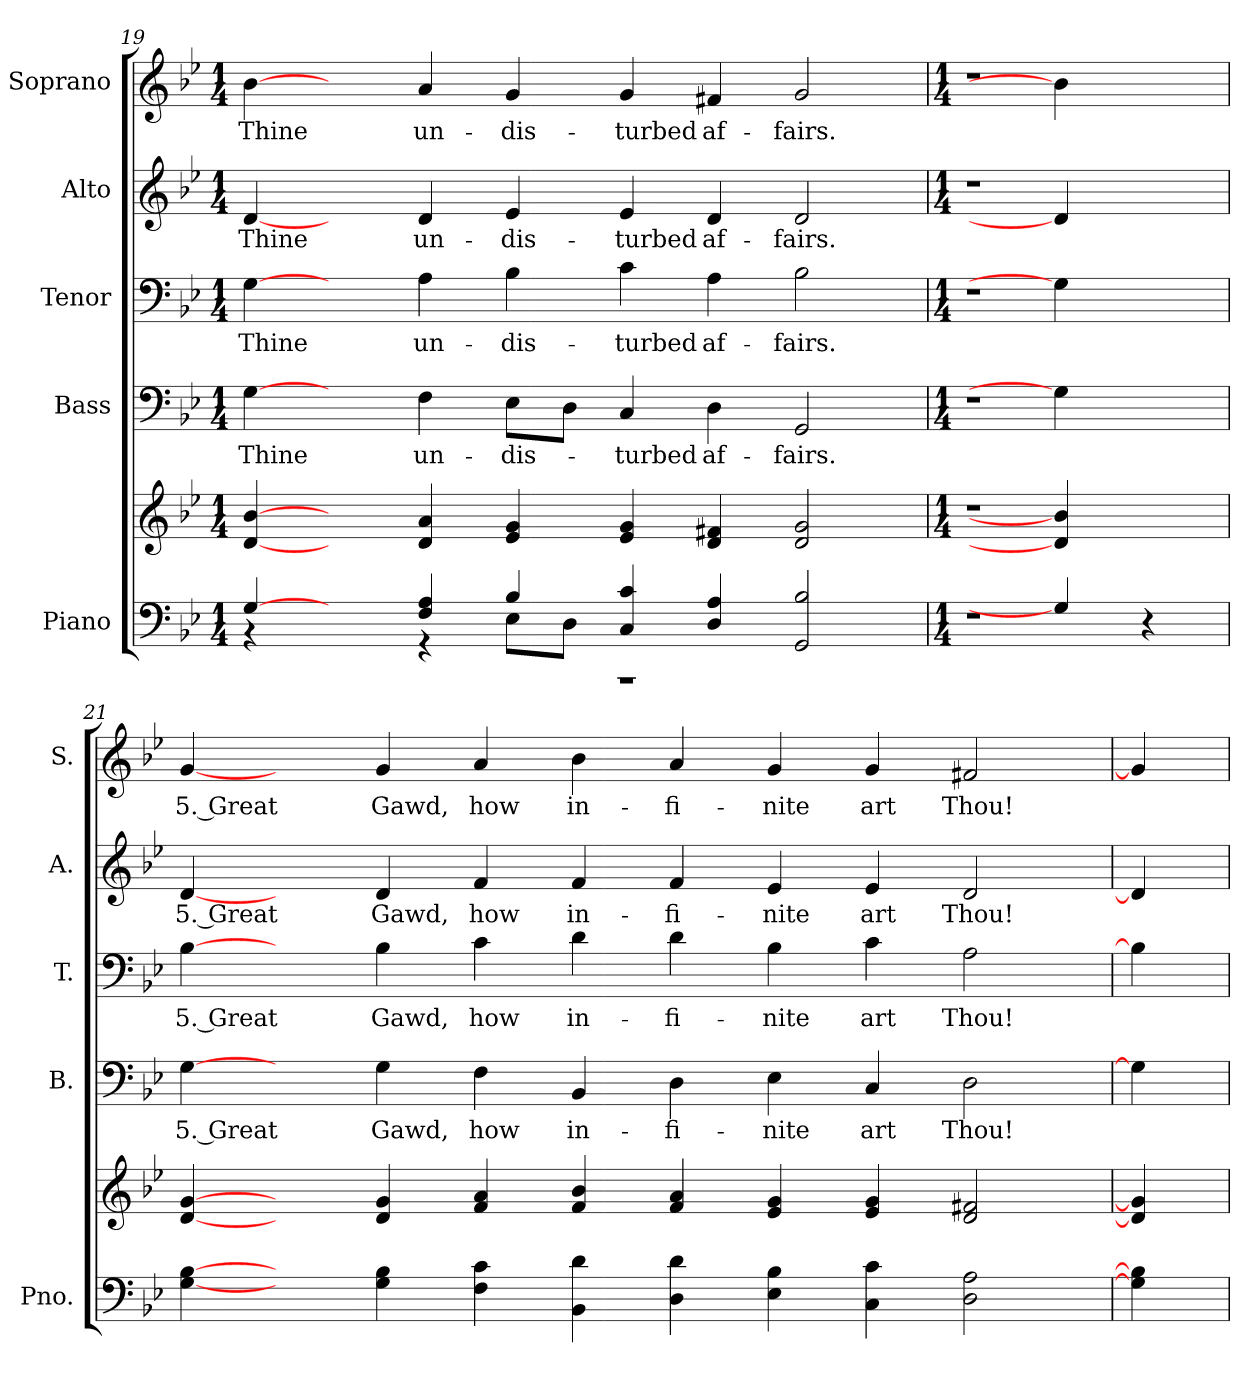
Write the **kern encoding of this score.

**kern	**kern	**kern	**text	**kern	**text	**kern	**text	**kern	**text
*part5	*part5	*part4	*part4	*part3	*part3	*part2	*part2	*part1	*part1
*staff6	*staff5	*staff4	*staff4	*staff3	*staff3	*staff2	*staff2	*staff1	*staff1
*I"Piano	*	*I"Bass	*	*I"Tenor	*	*I"Alto	*	*I"Soprano	*
*I'Pno.	*	*I'B.	*	*I'T.	*	*I'A.	*	*I'S.	*
!!LO:PB:g=z
*clefF4	*clefG2	*clefF4	*	*clefF4	*	*clefG2	*	*clefG2	*
*k[b-e-]	*k[b-e-]	*k[b-e-]	*	*k[b-e-]	*	*k[b-e-]	*	*k[b-e-]	*
*B-:	*B-:	*B-:	*	*B-:	*	*B-:	*	*B-:	*
*M1/4	*M1/4	*M1/4	*	*M1/4	*	*M1/4	*	*M1/4	*
=19	=19	=19	=19	=19	=19	=19	=19	=19	=19
*^	*	*	*	*	*	*	*	*	*
!	!	!	!	!LO:LY:b:color=#000000	!	!	!	!	!	!
!	!	!	!	!	!	!LO:LY:b:color=#000000	!	!	!	!
!	!	!	!	!	!	!	!	!LO:LY:b:color=#000000	!	!
!	!	!	!	!	!	!	!	!	!	!LO:LY:b:color=#000000
[4Gi/	4r	[4di/ [4b-i	[4Gi\	Thine	[4Gi\	Thine	[4di/	Thine	[4b-i\	Thine
4ryy	4ryy	4ryy	4ryy	.	4ryy	.	4ryy	.	4ryy	.
!	!	!	!	!LO:LY:b:color=#000000	!	!	!	!	!	!
!	!	!	!	!	!	!LO:LY:b:color=#000000	!	!	!	!
!	!	!	!	!	!	!	!	!LO:LY:b:color=#000000	!	!
!	!	!	!	!	!	!	!	!	!	!LO:LY:b:color=#000000
4Fi/ 4Ai	4r	4di/ 4ai	4Fi\	un-	4Ai\	un-	4di/	un-	4ai/	un-
!	!	!	!	!LO:LY:b:color=#000000	!	!	!	!	!	!
!	!	!	!	!	!	!LO:LY:b:color=#000000	!	!	!	!
!	!	!	!	!	!	!	!	!LO:LY:b:color=#000000	!	!
!	!	!	!	!	!	!	!	!	!	!LO:LY:b:color=#000000
4B-i/	8E-i\L	4e-i/ 4gi	8E-i\L	-dis-	4B-i\	-dis-	4e-i/	-dis-	4gi/	-dis-
.	8Di\J	.	8Di\J	.	.	.	.	.	.	.
!	!	!	!	!LO:LY:b:color=#000000	!	!	!	!	!	!
!	!	!	!	!	!	!LO:LY:b:color=#000000	!	!	!	!
!	!	!	!	!	!	!	!	!LO:LY:b:color=#000000	!	!
!	!	!	!	!	!	!	!	!	!	!LO:LY:b:color=#000000
4Ci/ 4ci	1r	4e-i/ 4gi	4Ci/	-turbed	4ci\	-turbed	4e-i/	-turbed	4gi/	-turbed
!	!	!	!	!LO:LY:b:color=#000000	!	!	!	!	!	!
!	!	!	!	!	!	!LO:LY:b:color=#000000	!	!	!	!
!	!	!	!	!	!	!	!	!LO:LY:b:color=#000000	!	!
!	!	!	!	!	!	!	!	!	!	!LO:LY:b:color=#000000
4Di/ 4Ai	.	4di/ 4f#Xi	4Di\	af-	4Ai\	af-	4di/	af-	4f#Xi/	af-
!	!	!	!	!LO:LY:b:color=#000000	!	!	!	!	!	!
!	!	!	!	!	!	!LO:LY:b:color=#000000	!	!	!	!
!	!	!	!	!	!	!	!	!LO:LY:b:color=#000000	!	!
!	!	!	!	!	!	!	!	!	!	!LO:LY:b:color=#000000
2GGi/ 2B-i	.	2di/ 2gi	2GGi/	-fairs.	2B-i\	-fairs.	2di/	-fairs.	2gi/	-fairs.
*v	*v	*	*	*	*	*	*	*	*	*
!!LO:PB:g=z
=20	=20	=20	=20	=20	=20	=20	=20	=20	=20
*M1/4	*M1/4	*M1/4	*	*M1/4	*	*M1/4	*	*M1/4	*
!LO:N:vis=1	!LO:N:vis=1	!LO:N:vis=1	!	!LO:N:vis=1	!	!LO:N:vis=1	!	!LO:N:vis=1	!
4r	4r	4r	.	4r	.	4r	.	4r	.
4Gi/]	4di/] 4b-i]	4Gi\]	.	4Gi\]	.	4di/]	.	4b-i\]	.
4r	4ryy	4ryy	.	4ryy	.	4ryy	.	4ryy	.
!!LO:PB:g=z
=21	=21	=21	=21	=21	=21	=21	=21	=21	=21
!	!	!	!LO:LY:b:color=#000000	!	!	!	!	!	!
!	!	!	!	!	!LO:LY:b:color=#000000	!	!	!	!
!	!	!	!	!	!	!	!LO:LY:b:color=#000000	!	!
!	!	!	!	!	!	!	!	!	!LO:LY:b:color=#000000
[4Gi\ [4B-i	[4di/ [4gi	[4Gi\	5. Great	[4B-i\	5. Great	[4di/	5. Great	[4gi/	5. Great
4ryy	4ryy	4ryy	.	4ryy	.	4ryy	.	4ryy	.
!	!	!	!LO:LY:b:color=#000000	!	!	!	!	!	!
!	!	!	!	!	!LO:LY:b:color=#000000	!	!	!	!
!	!	!	!	!	!	!	!LO:LY:b:color=#000000	!	!
!	!	!	!	!	!	!	!	!	!LO:LY:b:color=#000000
4Gi\ 4B-i	4di/ 4gi	4Gi\	Gawd,	4B-i\	Gawd,	4di/	Gawd,	4gi/	Gawd,
!	!	!	!LO:LY:b:color=#000000	!	!	!	!	!	!
!	!	!	!	!	!LO:LY:b:color=#000000	!	!	!	!
!	!	!	!	!	!	!	!LO:LY:b:color=#000000	!	!
!	!	!	!	!	!	!	!	!	!LO:LY:b:color=#000000
4Fi\ 4ci	4fi/ 4ai	4Fi\	how	4ci\	how	4fi/	how	4ai/	how
!	!	!	!LO:LY:b:color=#000000	!	!	!	!	!	!
!	!	!	!	!	!LO:LY:b:color=#000000	!	!	!	!
!	!	!	!	!	!	!	!LO:LY:b:color=#000000	!	!
!	!	!	!	!	!	!	!	!	!LO:LY:b:color=#000000
4BB-i\ 4di	4fi/ 4b-i	4BB-i/	in-	4di\	in-	4fi/	in-	4b-i\	in-
!	!	!	!LO:LY:b:color=#000000	!	!	!	!	!	!
!	!	!	!	!	!LO:LY:b:color=#000000	!	!	!	!
!	!	!	!	!	!	!	!LO:LY:b:color=#000000	!	!
!	!	!	!	!	!	!	!	!	!LO:LY:b:color=#000000
4Di\ 4di	4fi/ 4ai	4Di\	-fi-	4di\	-fi-	4fi/	-fi-	4ai/	-fi-
!	!	!	!LO:LY:b:color=#000000	!	!	!	!	!	!
!	!	!	!	!	!LO:LY:b:color=#000000	!	!	!	!
!	!	!	!	!	!	!	!LO:LY:b:color=#000000	!	!
!	!	!	!	!	!	!	!	!	!LO:LY:b:color=#000000
4E-i\ 4B-i	4e-i/ 4gi	4E-i\	-nite	4B-i\	-nite	4e-i/	-nite	4gi/	-nite
!	!	!	!LO:LY:b:color=#000000	!	!	!	!	!	!
!	!	!	!	!	!LO:LY:b:color=#000000	!	!	!	!
!	!	!	!	!	!	!	!LO:LY:b:color=#000000	!	!
!	!	!	!	!	!	!	!	!	!LO:LY:b:color=#000000
4Ci\ 4ci	4e-i/ 4gi	4Ci/	art	4ci\	art	4e-i/	art	4gi/	art
!	!	!	!LO:LY:b:color=#000000	!	!	!	!	!	!
!	!	!	!	!	!LO:LY:b:color=#000000	!	!	!	!
!	!	!	!	!	!	!	!LO:LY:b:color=#000000	!	!
!	!	!	!	!	!	!	!	!	!LO:LY:b:color=#000000
2Di\ 2Ai	2di/ 2f#Xi	2Di\	Thou!	2Ai\	Thou!	2di/	Thou!	2f#Xi/	Thou!
=22	=22	=22	=22	=22	=22	=22	=22	=22	=22
4Gi\] 4B-i]	4di/] 4gi]	4Gi\]	.	4B-i\]	.	4di/]	.	4gi/]	.
=	=	=	=	=	=	=	=	=	=
*-	*-	*-	*-	*-	*-	*-	*-	*-	*-
